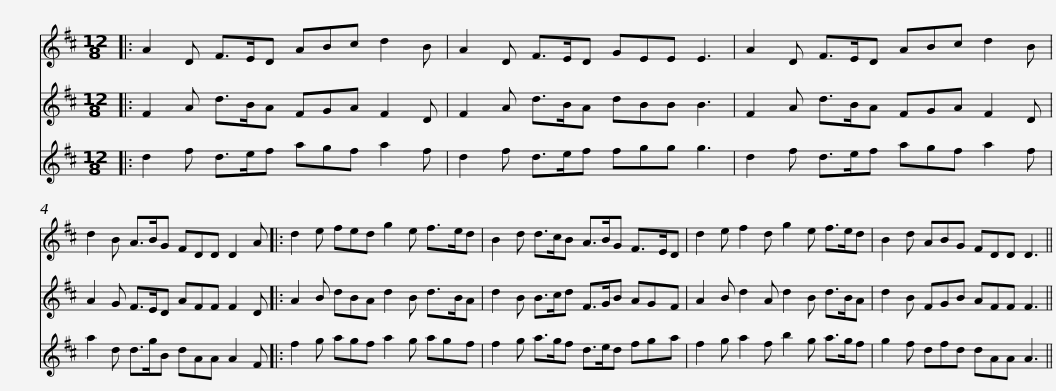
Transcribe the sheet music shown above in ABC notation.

X:1
%%score 1 2 3
L:1/8
M:12/8
I:linebreak $
K:D
V:1 treble
V:2 treble
V:3 treble
V:1
|: A2 D F>ED ABc d2 B | A2 D F>ED GEE E3 | A2 D F>ED ABc d2 B |$ d2 B A>BG FDD D2 A |: d2 e fed g2 e f>ed | %5
 B2 d d>cB A>BG F>ED |$ d2 e f2 d g2 e f>ed | B2 d ABG FDD D3 || %8
V:2
|: F2 A d>BA FGA F2 D | F2 A d>BA dBB B3 | F2 A d>BA FGA F2 D |$ A2 G F>ED AFF F2 D |: A2 B dBA d2 B d>BA | %5
 d2 B B>cd F>GB AGF |$ A2 B d2 A d2 B d>BA | d2 B FGB AFF F3 || %8
V:3
|: d2 f d>ef agf a2 f | d2 f d>ef fgg g3 | d2 f d>ef agf a2 f |$ a2 d d>gB dAA A2 F |: f2 g agf a2 g agf | %5
 f2 g a>gf d>ed fga |$ f2 g a2 f b2 g a>gf | g2 f dfd dAA A3 || %8
